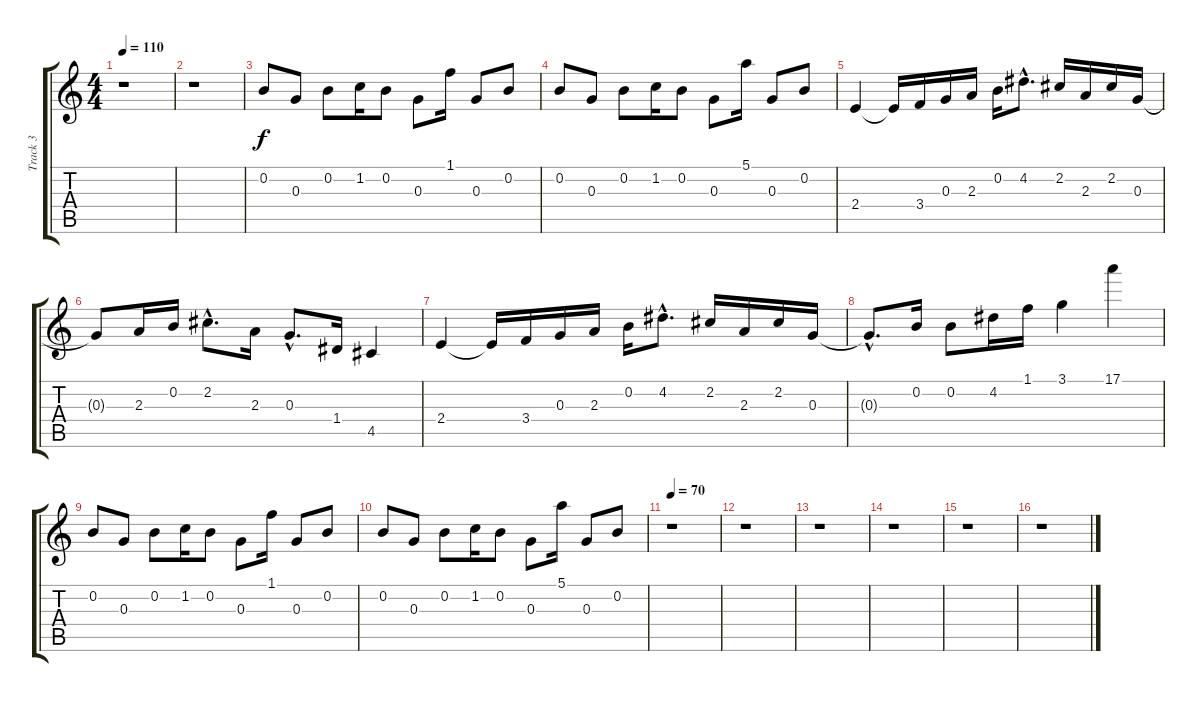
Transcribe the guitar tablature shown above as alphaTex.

\track ("Track 3" "Track 3") {instrument distortionguitar}
\staff {score tabs}
\tuning (E4 B3 G3 D3 A2 E2) {hide}
\ts (4 4)
\tempo 110
\clef g2
\ks c
r.1{dy f} |
r.1 |
0.2.8 0.3.8 0.2.8 1.2.16 0.2.8 0.3.8 1.1.16 0.3.8 0.2.8 |
0.2.8 0.3.8 0.2.8 1.2.16 0.2.8 0.3.8 5.1.16 0.3.8 0.2.8 |
2.4.4 2.4{t}.16 3.4.16 0.3.16 2.3.16 0.2.16 4.2{hac}.8{d} 2.2.16 2.3.16 2.2.16 0.3.16 |
0.3{t}.8 2.3.16 0.2.16 2.2{hac}.8{d} 2.3.16 0.3{hac}.8{d} 1.4.16 4.5.4 |
2.4.4 2.4{t}.16 3.4.16 0.3.16 2.3.16 0.2.16 4.2{hac}.8{d} 2.2.16 2.3.16 2.2.16 0.3.16 |
0.3{hac t}.8{d} 0.2.16 0.2.8 4.2.16 1.1.16 3.1.4 17.1.4 |
0.2.8 0.3.8 0.2.8 1.2.16 0.2.8 0.3.8 1.1.16 0.3.8 0.2.8 |
0.2.8 0.3.8 0.2.8 1.2.16 0.2.8 0.3.8 5.1.16 0.3.8 0.2.8 |
\tempo 70
r.1 |
r.1 |
r.1 |
r.1 |
r.1 |
r.1
